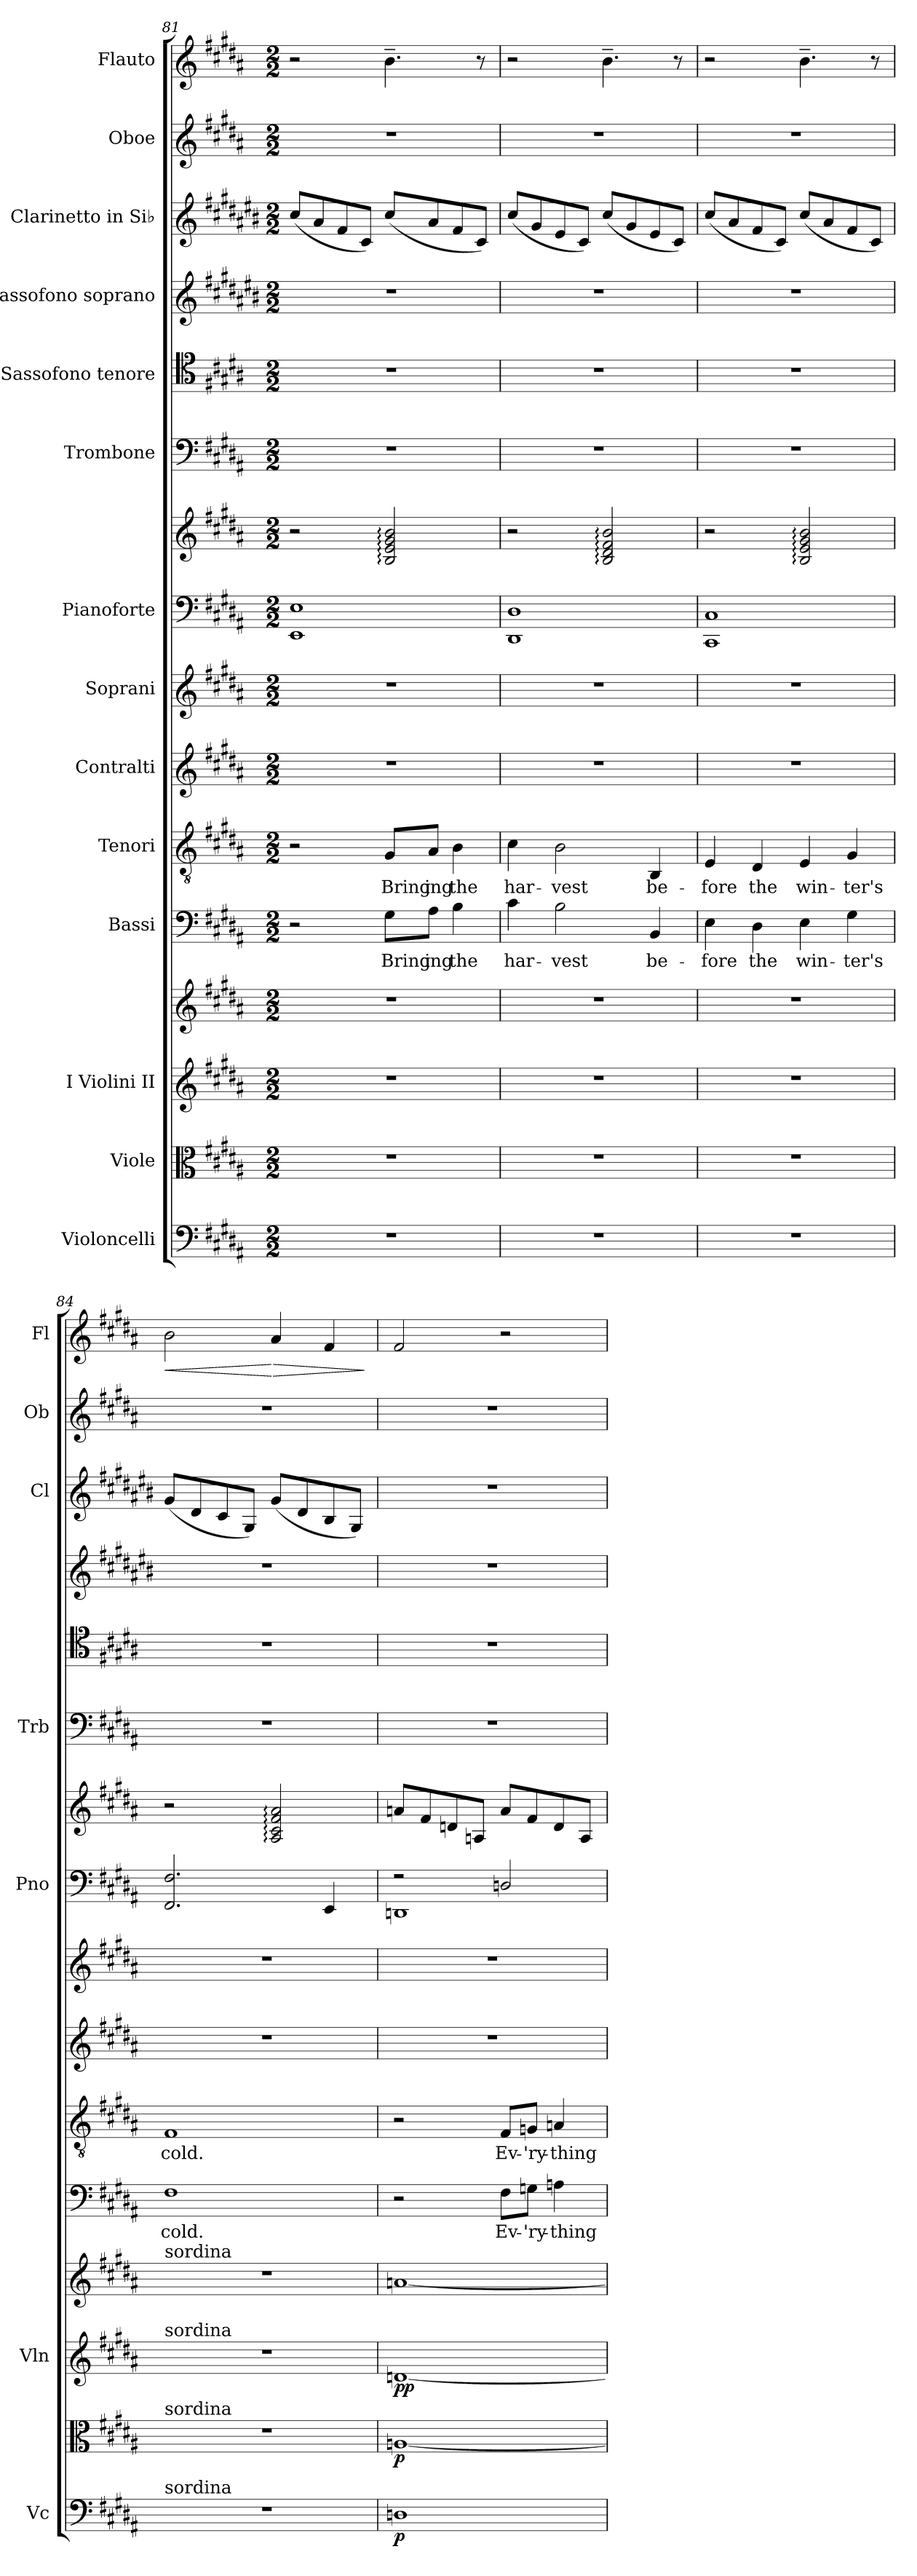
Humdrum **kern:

**kern	**dynam	**kern	**dynam	**kern	**kern	**dynam	**kern	**text	**kern	**text	**kern	**kern	**kern	**kern	**kern	**kern	**kern	**kern	**kern	**kern	**dynam
*part14	*part14	*part13	*part13	*part12	*part12	*part12	*part11	*part11	*part10	*part10	*part9	*part8	*part7	*part7	*part6	*part5	*part4	*part3	*part2	*part1	*part1
*staff16	*staff16	*staff15	*staff15	*staff14	*staff13	*staff13/14	*staff12	*staff12	*staff11	*staff11	*staff10	*staff9	*staff8	*staff7	*staff6	*staff5	*staff4	*staff3	*staff2	*staff1	*staff1
*I"Violoncelli	*	*I"Viole	*	*I"I  Violini  II	*	*	*I"Bassi	*	*I"Tenori	*	*I"Contralti	*I"Soprani	*I"Pianoforte	*	*I"Trombone	*I"Sassofono tenore	*I"Sassofono soprano	*I"Clarinetto in Si♭	*I"Oboe	*I"Flauto	*
*I'Vc	*	*	*	*I'Vln	*	*	*	*	*	*	*	*	*I'Pno	*	*I'Trb	*	*	*I'Cl	*I'Ob	*I'Fl	*
*clefF4	*	*clefC3	*	*clefG2	*clefG2	*	*clefF4	*	*clefGv2	*	*clefG2	*clefG2	*clefF4	*clefG2	*clefF4	*clefC4	*clefG2	*clefG2	*clefG2	*clefG2	*
*	*	*	*	*	*	*	*	*	*	*	*	*	*	*	*	*ITrd8c14	*ITrd1c2	*ITrd1c2	*	*	*
*k[f#c#g#d#a#]	*	*k[f#c#g#d#a#]	*	*k[f#c#g#d#a#]	*k[f#c#g#d#a#]	*	*k[f#c#g#d#a#]	*	*k[f#c#g#d#a#]	*	*k[f#c#g#d#a#]	*k[f#c#g#d#a#]	*k[f#c#g#d#a#]	*k[f#c#g#d#a#]	*k[f#c#g#d#a#]	*k[f#c#g#d#a#]	*k[f#c#g#d#a#]	*k[f#c#g#d#a#]	*k[f#c#g#d#a#]	*k[f#c#g#d#a#]	*
*M2/2	*	*M2/2	*	*M2/2	*M2/2	*	*M2/2	*	*M2/2	*	*M2/2	*M2/2	*M2/2	*M2/2	*M2/2	*M2/2	*M2/2	*M2/2	*M2/2	*M2/2	*
=81	=81	=81	=81	=81	=81	=81	=81	=81	=81	=81	=81	=81	=81	=81	=81	=81	=81	=81	=81	=81	=81
1r	.	1r	.	1r	1r	.	2r	.	2r	.	1r	1r	1EE 1E	2r	1r	1r	1r	(8b/L	1r	2r	.
.	.	.	.	.	.	.	.	.	.	.	.	.	.	.	.	.	.	8g#/	.	.	.
.	.	.	.	.	.	.	.	.	.	.	.	.	.	.	.	.	.	8e/	.	.	.
.	.	.	.	.	.	.	.	.	.	.	.	.	.	.	.	.	.	8B/J)	.	.	.
.	.	.	.	.	.	.	8G#\L	Bring-	8G#/L	Bring-	.	.	.	2B/: 2e/: 2g#/: 2b/:	.	.	.	(8b/L	.	4.b~\	.
.	.	.	.	.	.	.	8A#\J	-ing	8A#/J	-ing	.	.	.	.	.	.	.	8g#/	.	.	.
.	.	.	.	.	.	.	4B\	the	4B\	the	.	.	.	.	.	.	.	8e/	.	.	.
.	.	.	.	.	.	.	.	.	.	.	.	.	.	.	.	.	.	8B/J)	.	8r	.
=82	=82	=82	=82	=82	=82	=82	=82	=82	=82	=82	=82	=82	=82	=82	=82	=82	=82	=82	=82	=82	=82
1r	.	1r	.	1r	1r	.	4c#\	har-	4c#\	har-	1r	1r	1DD# 1D#	2r	1r	1r	1r	(8b/L	1r	2r	.
.	.	.	.	.	.	.	.	.	.	.	.	.	.	.	.	.	.	8f#/	.	.	.
.	.	.	.	.	.	.	2B\	-vest	2B\	-vest	.	.	.	.	.	.	.	8d#/	.	.	.
.	.	.	.	.	.	.	.	.	.	.	.	.	.	.	.	.	.	8B/J)	.	.	.
.	.	.	.	.	.	.	.	.	.	.	.	.	.	2B/: 2d#/: 2f#/: 2b/:	.	.	.	(8b/L	.	4.b~\	.
.	.	.	.	.	.	.	.	.	.	.	.	.	.	.	.	.	.	8f#/	.	.	.
.	.	.	.	.	.	.	4BB/	be-	4BB/	be-	.	.	.	.	.	.	.	8d#/	.	.	.
.	.	.	.	.	.	.	.	.	.	.	.	.	.	.	.	.	.	8B/J)	.	8r	.
!!LO:PB:g=z
=83	=83	=83	=83	=83	=83	=83	=83	=83	=83	=83	=83	=83	=83	=83	=83	=83	=83	=83	=83	=83	=83
1r	.	1r	.	1r	1r	.	4E\	-fore	4E/	-fore	1r	1r	1CC# 1C#	2r	1r	1r	1r	(8b/L	1r	2r	.
.	.	.	.	.	.	.	.	.	.	.	.	.	.	.	.	.	.	8g#/	.	.	.
.	.	.	.	.	.	.	4D#\	the	4D#/	the	.	.	.	.	.	.	.	8e/	.	.	.
.	.	.	.	.	.	.	.	.	.	.	.	.	.	.	.	.	.	8B/J)	.	.	.
.	.	.	.	.	.	.	4E\	win-	4E/	win-	.	.	.	2B/: 2e/: 2g#/: 2b/:	.	.	.	(8b/L	.	4.b~\	.
.	.	.	.	.	.	.	.	.	.	.	.	.	.	.	.	.	.	8g#/	.	.	.
.	.	.	.	.	.	.	4G#\	-ter's	4G#/	-ter's	.	.	.	.	.	.	.	8e/	.	.	.
.	.	.	.	.	.	.	.	.	.	.	.	.	.	.	.	.	.	8B/J)	.	8r	.
=84	=84	=84	=84	=84	=84	=84	=84	=84	=84	=84	=84	=84	=84	=84	=84	=84	=84	=84	=84	=84	=84
!	!	!	!	!	!LO:TX:a:t=sordina	!	!	!	!	!	!	!	!	!	!	!	!	!	!	!	!
!	!	!	!	!LO:TX:a:t=sordina	!	!	!	!	!	!	!	!	!	!	!	!	!	!	!	!	!
!	!	!LO:TX:a:t=sordina	!	!	!	!	!	!	!	!	!	!	!	!	!	!	!	!	!	!	!
!LO:TX:a:t=sordina	!	!	!	!	!	!	!	!	!	!	!	!	!	!	!	!	!	!	!	!	!
!	!	!	!	!	!	!	!	!	!	!	!	!	!	!	!	!	!	!	!	!	!LO:HP:b
1r	.	1r	.	1r	1r	.	1F#	cold.	1F#	cold.	1r	1r	2.FF#/ 2.F#/	2r	1r	1r	1r	(8f#/L	1r	2b\	<
.	.	.	.	.	.	.	.	.	.	.	.	.	.	.	.	.	.	8c#/	.	.	.
.	.	.	.	.	.	.	.	.	.	.	.	.	.	.	.	.	.	8B/	.	.	.
.	.	.	.	.	.	.	.	.	.	.	.	.	.	.	.	.	.	8F#/J)	.	.	.
!	!	!	!	!	!	!	!	!	!	!	!	!	!	!	!	!	!	!	!	!	!LO:HP:n=1:b
.	.	.	.	.	.	.	.	.	.	.	.	.	.	2A#/: 2c#/: 2f#/: 2a#/:	.	.	.	(8f#/L	.	4a#/	[ >
.	.	.	.	.	.	.	.	.	.	.	.	.	.	.	.	.	.	8c#/	.	.	.
.	.	.	.	.	.	.	.	.	.	.	.	.	4EE/	.	.	.	.	8A#/	.	4f#/	.
.	.	.	.	.	.	.	.	.	.	.	.	.	.	.	.	.	.	8F#/J)	.	.	.
.	.	.	.	.	.	.	.	.	.	.	.	.	.	.	.	.	.	.	.	.	]
=85	=85	=85	=85	=85	=85	=85	=85	=85	=85	=85	=85	=85	=85	=85	=85	=85	=85	=85	=85	=85	=85
*	*	*	*	*	*	*	*	*	*	*	*	*	*^	*	*	*	*	*	*	*	*
!	!LO:DY:b	!	!LO:DY:b	!	!	!LO:DY:b=2	!	!	!	!	!	!	!	!	!	!	!	!	!	!	!	!
!	!	!	!	!	!	!LO:DY:n=1:b	!	!	!	!	!	!	!	!	!	!	!	!	!	!	!	!
1Dn	p	[1An	p	[1dn	[1an	p p	2r	.	2r	.	1r	1r	2r	1DDn	8an/L	1r	1r	1r	1r	1r	2f#/	.
.	.	.	.	.	.	.	.	.	.	.	.	.	.	.	8f#/	.	.	.	.	.	.	.
.	.	.	.	.	.	.	.	.	.	.	.	.	.	.	8dn/	.	.	.	.	.	.	.
.	.	.	.	.	.	.	.	.	.	.	.	.	.	.	8An/J	.	.	.	.	.	.	.
.	.	.	.	.	.	.	8F#\L	Ev-	8F#/L	Ev-	.	.	2Dn/	.	8a/L	.	.	.	.	.	2r	.
.	.	.	.	.	.	.	8Gn\J	-'ry-	8Gn/J	-'ry-	.	.	.	.	8f#/	.	.	.	.	.	.	.
.	.	.	.	.	.	.	4An\	-thing	4An/	-thing	.	.	.	.	8d/	.	.	.	.	.	.	.
.	.	.	.	.	.	.	.	.	.	.	.	.	.	.	8A/J	.	.	.	.	.	.	.
*	*	*	*	*	*	*	*	*	*	*	*	*	*v	*v	*	*	*	*	*	*	*	*
=	=	=	=	=	=	=	=	=	=	=	=	=	=	=	=	=	=	=	=	=	=
*-	*-	*-	*-	*-	*-	*-	*-	*-	*-	*-	*-	*-	*-	*-	*-	*-	*-	*-	*-	*-	*-
